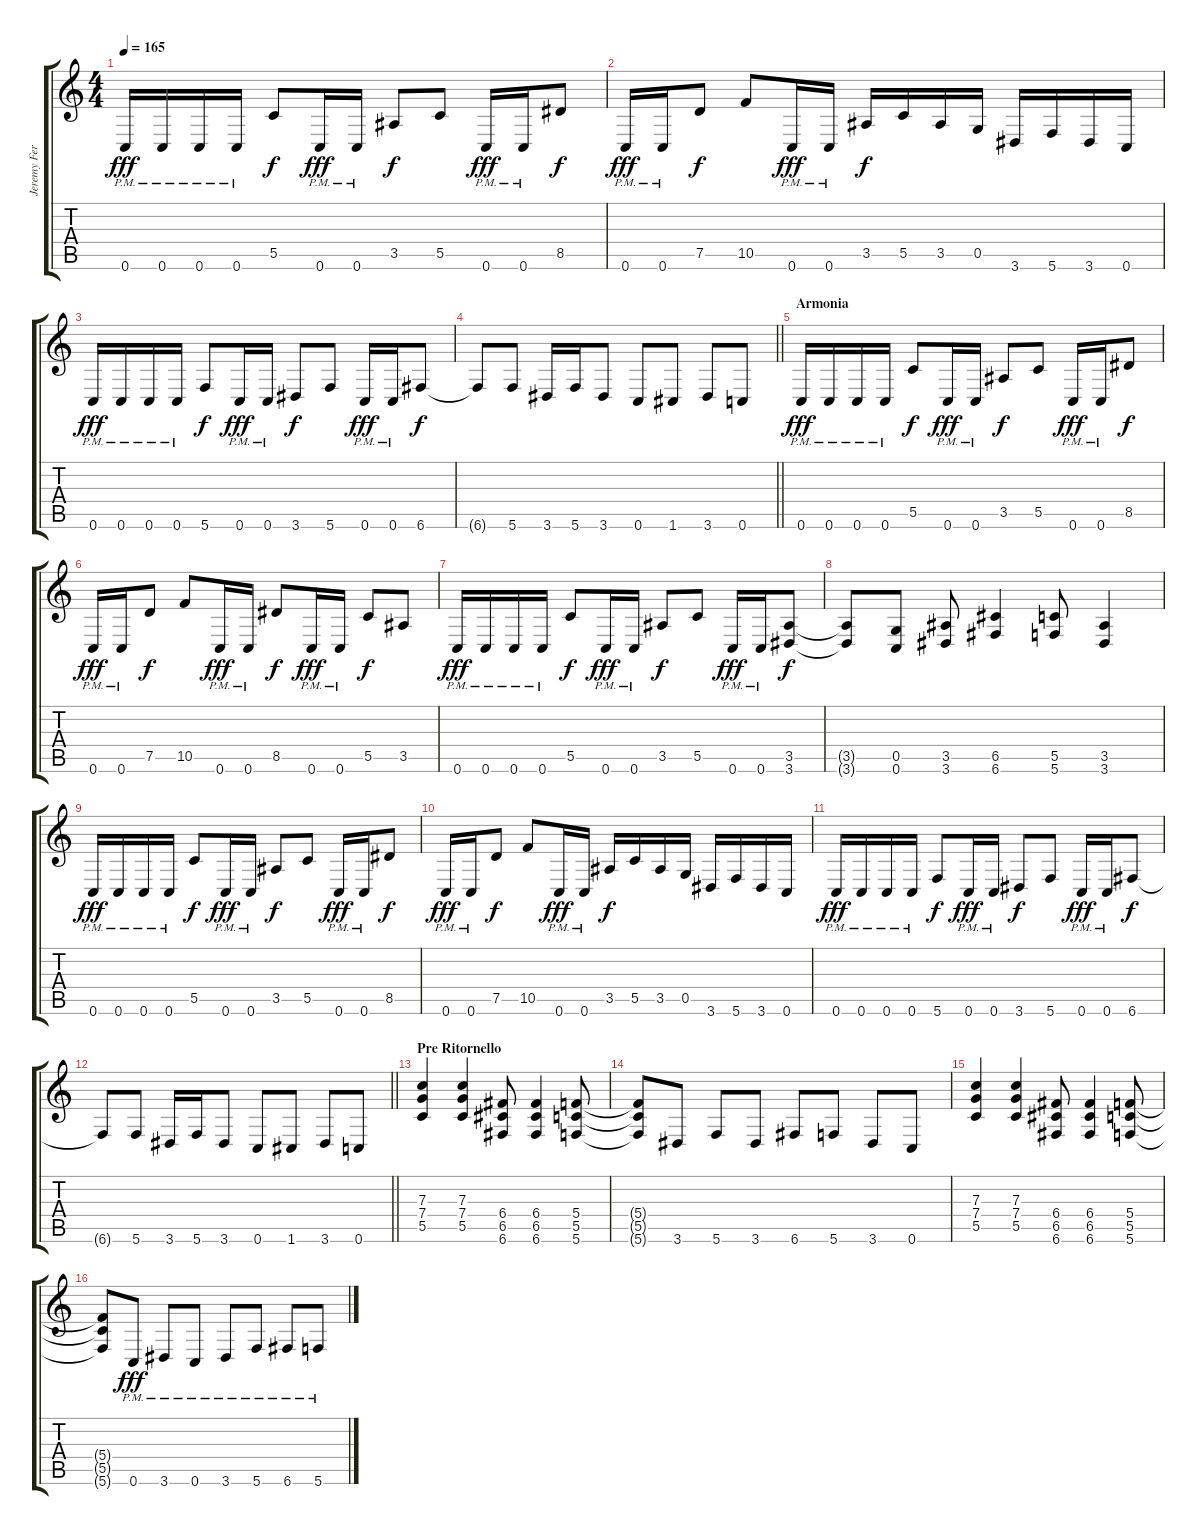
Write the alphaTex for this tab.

\track ("Jeremy Ferguson (Jinxx)" "Jeremy Fer") {instrument overdrivenguitar}
\staff {score tabs}
\tuning (D4 A3 F3 C3 G2 C2) {hide}
\ts (4 4)
\tempo 165
\clef g2
\ks c
0.6{pm}.16{dy fff} 0.6{pm}.16 0.6{pm}.16 0.6{pm}.16 5.5.8{dy f} 0.6{pm}.16{dy fff} 0.6{pm}.16 3.5.8{dy f} 5.5.8 0.6{pm}.16{dy fff} 0.6{pm}.16 8.5.8{dy f} |
0.6{pm}.16{dy fff} 0.6{pm}.16 7.5.8{dy f} 10.5.8 0.6{pm}.16{dy fff} 0.6{pm}.16 3.5.16{dy f} 5.5.16 3.5.16 0.5.16 3.6.16 5.6.16 3.6.16 0.6.16 |
0.6{pm}.16{dy fff} 0.6{pm}.16 0.6{pm}.16 0.6{pm}.16 5.6.8{dy f} 0.6{pm}.16{dy fff} 0.6{pm}.16 3.6.8{dy f} 5.6.8 0.6{pm}.16{dy fff} 0.6{pm}.16 6.6.8{dy f} |
\barLineRight lightlight
6.6{t}.8 5.6.8 3.6.16 5.6.16 3.6.8 0.6.8 1.6.8 3.6.8 0.6.8 |
\section ("" "Armonia")
0.6{pm}.16{dy fff} 0.6{pm}.16 0.6{pm}.16 0.6{pm}.16 5.5.8{dy f} 0.6{pm}.16{dy fff} 0.6{pm}.16 3.5.8{dy f} 5.5.8 0.6{pm}.16{dy fff} 0.6{pm}.16 8.5.8{dy f} |
0.6{pm}.16{dy fff} 0.6{pm}.16 7.5.8{dy f} 10.5.8 0.6{pm}.16{dy fff} 0.6{pm}.16 8.5.8{dy f} 0.6{pm}.16{dy fff} 0.6{pm}.16 5.5.8{dy f} 3.5.8 |
0.6{pm}.16{dy fff} 0.6{pm}.16 0.6{pm}.16 0.6{pm}.16 5.5.8{dy f} 0.6{pm}.16{dy fff} 0.6{pm}.16 3.5.8{dy f} 5.5.8 0.6{pm}.16{dy fff} 0.6{pm}.16 (3.5 3.6).8{dy f} |
(3.5{t} 3.6{t}).8 (0.5 0.6).8 (3.5 3.6).8 (6.5 6.6).4 (5.5 5.6).8 (3.5 3.6).4 |
0.6{pm}.16{dy fff} 0.6{pm}.16 0.6{pm}.16 0.6{pm}.16 5.5.8{dy f} 0.6{pm}.16{dy fff} 0.6{pm}.16 3.5.8{dy f} 5.5.8 0.6{pm}.16{dy fff} 0.6{pm}.16 8.5.8{dy f} |
0.6{pm}.16{dy fff} 0.6{pm}.16 7.5.8{dy f} 10.5.8 0.6{pm}.16{dy fff} 0.6{pm}.16 3.5.16{dy f} 5.5.16 3.5.16 0.5.16 3.6.16 5.6.16 3.6.16 0.6.16 |
0.6{pm}.16{dy fff} 0.6{pm}.16 0.6{pm}.16 0.6{pm}.16 5.6.8{dy f} 0.6{pm}.16{dy fff} 0.6{pm}.16 3.6.8{dy f} 5.6.8 0.6{pm}.16{dy fff} 0.6{pm}.16 6.6.8{dy f} |
\barLineRight lightlight
6.6{t}.8 5.6.8 3.6.16 5.6.16 3.6.8 0.6.8 1.6.8 3.6.8 0.6.8 |
\section ("" "Pre Ritornello")
(7.3 7.4 5.5).4 (7.3 7.4 5.5).4 (6.4 6.5 6.6).8 (6.4 6.5 6.6).4 (5.4 5.5 5.6).8 |
(5.4{t} 5.5{t} 5.6{t}).8 3.6.8 5.6.8 3.6.8 6.6.8 5.6.8 3.6.8 0.6.8 |
(7.3 7.4 5.5).4 (7.3 7.4 5.5).4 (6.4 6.5 6.6).8 (6.4 6.5 6.6).4 (5.4 5.5 5.6).8 |
(5.4{t} 5.5{t} 5.6{t}).8 0.6{pm}.8{dy fff} 3.6{pm}.8 0.6{pm}.8 3.6{pm}.8 5.6{pm}.8 6.6{pm}.8 5.6{pm}.8
